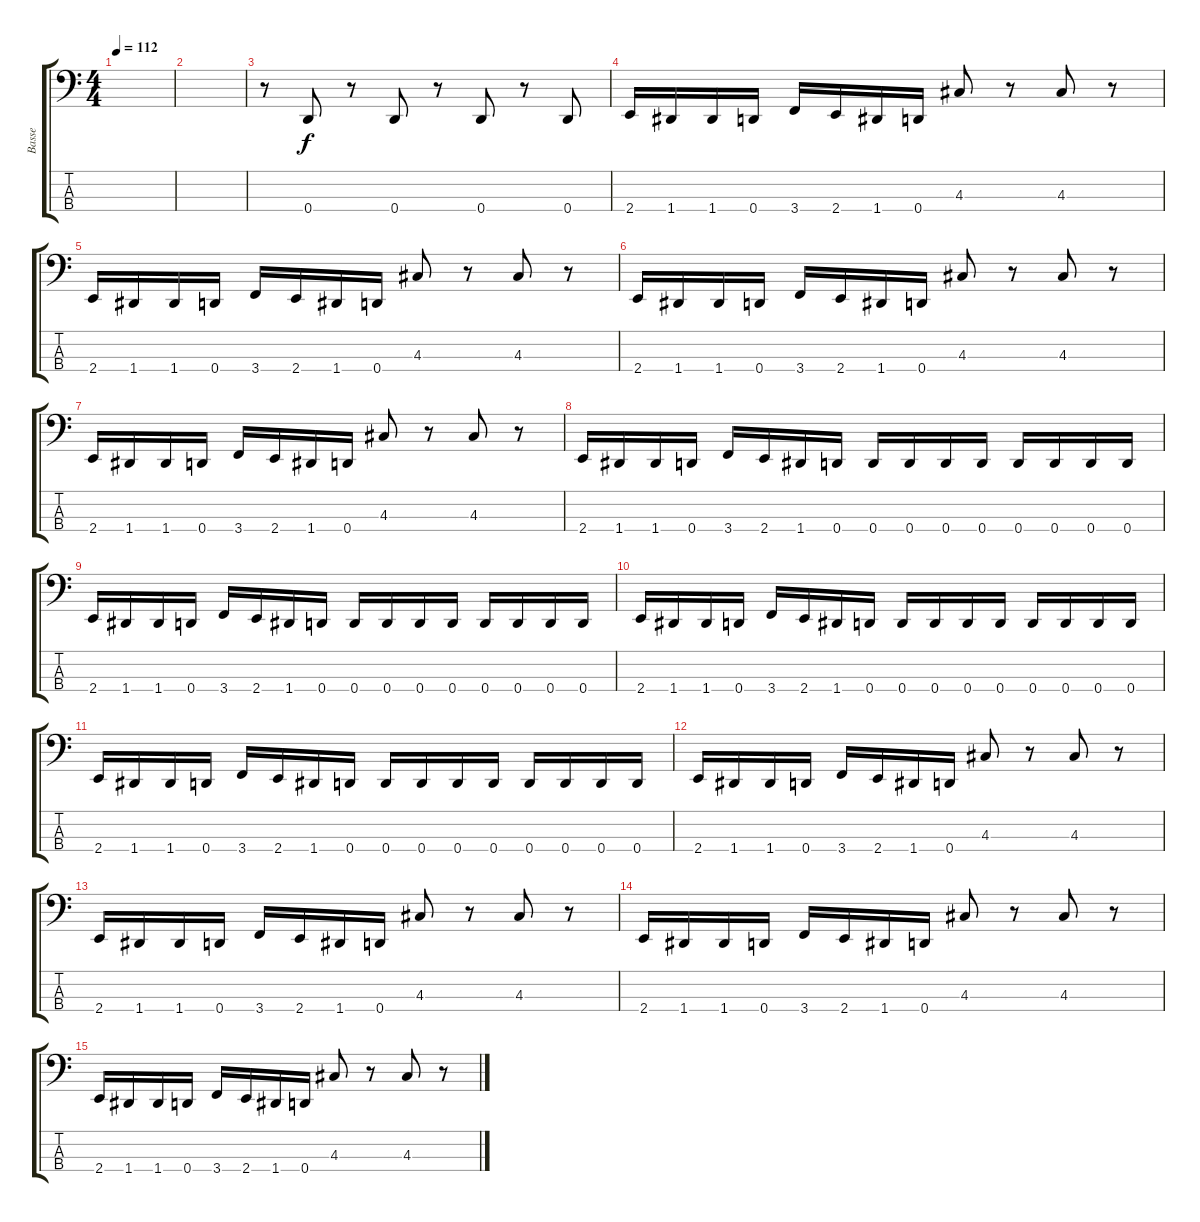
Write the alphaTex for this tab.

\track ("Basse" "Basse") {instrument electricbassfinger}
\staff {score tabs}
\tuning (G2 D2 A1 D1) {hide}
\ts (4 4)
\tempo 112
\clef f4
\ks c
|
|
r.8 0.4.8 r.8 0.4.8 r.8 0.4.8 r.8 0.4.8 |
2.4.16 1.4.16 1.4.16 0.4.16 3.4.16 2.4.16 1.4.16 0.4.16 4.3.8 r.8 4.3.8 r.8 |
2.4.16 1.4.16 1.4.16 0.4.16 3.4.16 2.4.16 1.4.16 0.4.16 4.3.8 r.8 4.3.8 r.8 |
2.4.16 1.4.16 1.4.16 0.4.16 3.4.16 2.4.16 1.4.16 0.4.16 4.3.8 r.8 4.3.8 r.8 |
2.4.16 1.4.16 1.4.16 0.4.16 3.4.16 2.4.16 1.4.16 0.4.16 4.3.8 r.8 4.3.8 r.8 |
2.4.16 1.4.16 1.4.16 0.4.16 3.4.16 2.4.16 1.4.16 0.4.16 0.4.16 0.4.16 0.4.16 0.4.16 0.4.16 0.4.16 0.4.16 0.4.16 |
2.4.16 1.4.16 1.4.16 0.4.16 3.4.16 2.4.16 1.4.16 0.4.16 0.4.16 0.4.16 0.4.16 0.4.16 0.4.16 0.4.16 0.4.16 0.4.16 |
2.4.16 1.4.16 1.4.16 0.4.16 3.4.16 2.4.16 1.4.16 0.4.16 0.4.16 0.4.16 0.4.16 0.4.16 0.4.16 0.4.16 0.4.16 0.4.16 |
2.4.16 1.4.16 1.4.16 0.4.16 3.4.16 2.4.16 1.4.16 0.4.16 0.4.16 0.4.16 0.4.16 0.4.16 0.4.16 0.4.16 0.4.16 0.4.16 |
2.4.16 1.4.16 1.4.16 0.4.16 3.4.16 2.4.16 1.4.16 0.4.16 4.3.8 r.8 4.3.8 r.8 |
2.4.16 1.4.16 1.4.16 0.4.16 3.4.16 2.4.16 1.4.16 0.4.16 4.3.8 r.8 4.3.8 r.8 |
2.4.16 1.4.16 1.4.16 0.4.16 3.4.16 2.4.16 1.4.16 0.4.16 4.3.8 r.8 4.3.8 r.8 |
2.4.16 1.4.16 1.4.16 0.4.16 3.4.16 2.4.16 1.4.16 0.4.16 4.3.8 r.8 4.3.8 r.8
